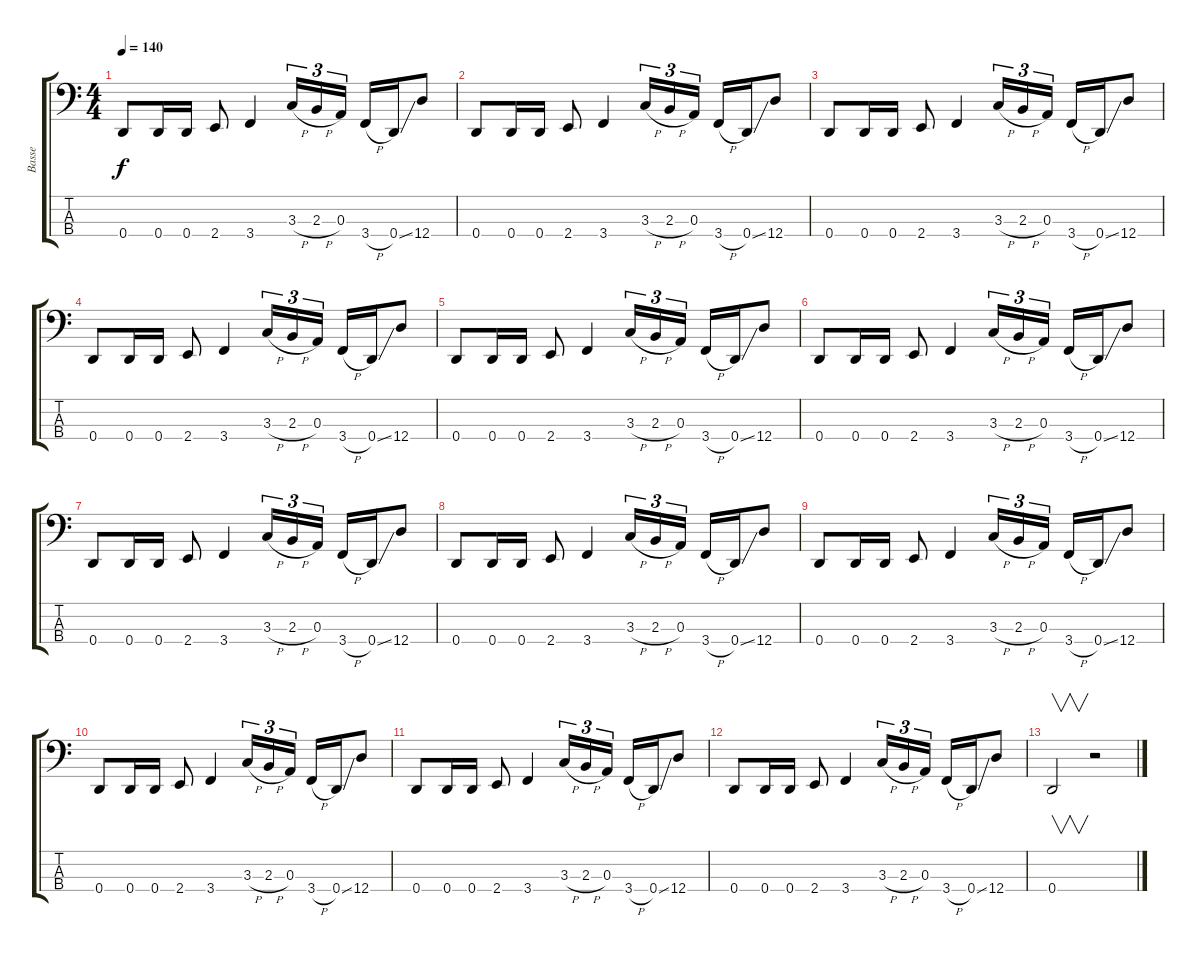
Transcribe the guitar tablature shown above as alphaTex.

\track ("Basse" "Basse") {instrument electricbasspick}
\staff {score tabs}
\tuning (G2 D2 A1 D1) {hide}
\ts (4 4)
\tempo 140
\clef f4
\ks c
0.4.8{dy f} 0.4.16 0.4.16 2.4.8 3.4.4 3.3{h}.16{tu (3 2)} 2.3{h}.16{tu (3 2)} 0.3.16{tu (3 2)} 3.4{h}.16 0.4{ss}.16 12.4.8 |
0.4.8 0.4.16 0.4.16 2.4.8 3.4.4 3.3{h}.16{tu (3 2)} 2.3{h}.16{tu (3 2)} 0.3.16{tu (3 2)} 3.4{h}.16 0.4{ss}.16 12.4.8 |
0.4.8 0.4.16 0.4.16 2.4.8 3.4.4 3.3{h}.16{tu (3 2)} 2.3{h}.16{tu (3 2)} 0.3.16{tu (3 2)} 3.4{h}.16 0.4{ss}.16 12.4.8 |
0.4.8 0.4.16 0.4.16 2.4.8 3.4.4 3.3{h}.16{tu (3 2)} 2.3{h}.16{tu (3 2)} 0.3.16{tu (3 2)} 3.4{h}.16 0.4{ss}.16 12.4.8 |
0.4.8 0.4.16 0.4.16 2.4.8 3.4.4 3.3{h}.16{tu (3 2)} 2.3{h}.16{tu (3 2)} 0.3.16{tu (3 2)} 3.4{h}.16 0.4{ss}.16 12.4.8 |
0.4.8 0.4.16 0.4.16 2.4.8 3.4.4 3.3{h}.16{tu (3 2)} 2.3{h}.16{tu (3 2)} 0.3.16{tu (3 2)} 3.4{h}.16 0.4{ss}.16 12.4.8 |
0.4.8 0.4.16 0.4.16 2.4.8 3.4.4 3.3{h}.16{tu (3 2)} 2.3{h}.16{tu (3 2)} 0.3.16{tu (3 2)} 3.4{h}.16 0.4{ss}.16 12.4.8 |
0.4.8 0.4.16 0.4.16 2.4.8 3.4.4 3.3{h}.16{tu (3 2)} 2.3{h}.16{tu (3 2)} 0.3.16{tu (3 2)} 3.4{h}.16 0.4{ss}.16 12.4.8 |
0.4.8 0.4.16 0.4.16 2.4.8 3.4.4 3.3{h}.16{tu (3 2)} 2.3{h}.16{tu (3 2)} 0.3.16{tu (3 2)} 3.4{h}.16 0.4{ss}.16 12.4.8 |
0.4.8 0.4.16 0.4.16 2.4.8 3.4.4 3.3{h}.16{tu (3 2)} 2.3{h}.16{tu (3 2)} 0.3.16{tu (3 2)} 3.4{h}.16 0.4{ss}.16 12.4.8 |
0.4.8 0.4.16 0.4.16 2.4.8 3.4.4 3.3{h}.16{tu (3 2)} 2.3{h}.16{tu (3 2)} 0.3.16{tu (3 2)} 3.4{h}.16 0.4{ss}.16 12.4.8 |
0.4.8 0.4.16 0.4.16 2.4.8 3.4.4 3.3{h}.16{tu (3 2)} 2.3{h}.16{tu (3 2)} 0.3.16{tu (3 2)} 3.4{h}.16 0.4{ss}.16 12.4.8 |
0.4.2{v} r.2
